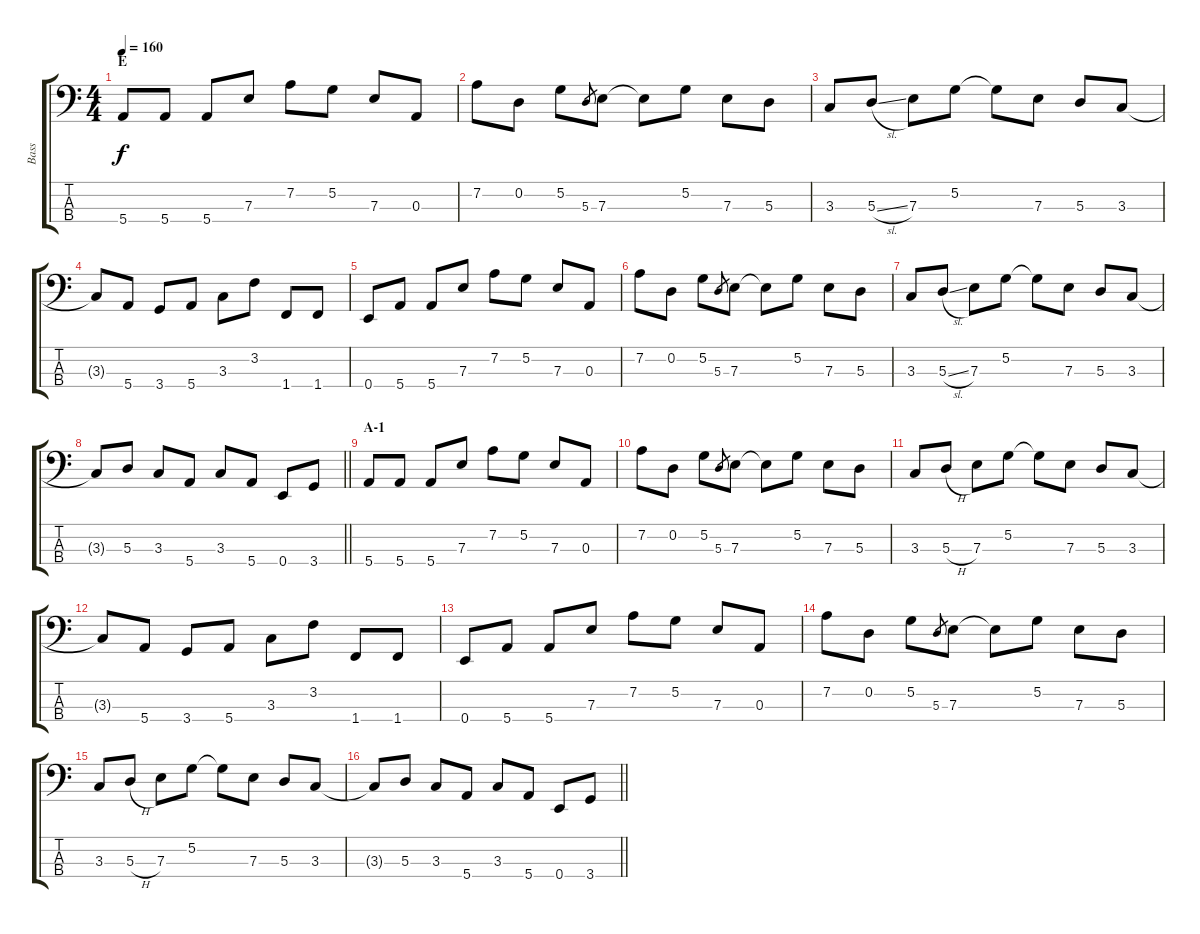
\track ("Bass" "Bass") {instrument electricbasspick}
\staff {score tabs}
\tuning (G2 D2 A1 E1) {hide}
\ts (4 4)
\section ("" "E")
\tempo 160
\clef f4
\ks c
5.4.8{dy f} 5.4.8 5.4.8 7.3.8 7.2.8 5.2.8 7.3.8 0.3.8 |
7.2.8 0.2.8 5.2.8 5.3.8{gr} 7.3.8 7.3{t}.8 5.2.8 7.3.8 5.3.8 |
3.3.8 5.3{sl}.8 7.3.8 5.2.8 5.2{t}.8 7.3.8 5.3.8 3.3.8 |
3.3{t}.8 5.4.8 3.4.8 5.4.8 3.3.8 3.2.8 1.4.8 1.4.8 |
0.4.8 5.4.8 5.4.8 7.3.8 7.2.8 5.2.8 7.3.8 0.3.8 |
7.2.8 0.2.8 5.2.8 5.3.8{gr} 7.3.8 7.3{t}.8 5.2.8 7.3.8 5.3.8 |
3.3.8 5.3{sl}.8 7.3.8 5.2.8 5.2{t}.8 7.3.8 5.3.8 3.3.8 |
\barLineRight lightlight
3.3{t}.8 5.3.8 3.3.8 5.4.8 3.3.8 5.4.8 0.4.8 3.4.8 |
\section ("" "A-1")
5.4.8 5.4.8 5.4.8 7.3.8 7.2.8 5.2.8 7.3.8 0.3.8 |
7.2.8 0.2.8 5.2.8 5.3.8{gr} 7.3.8 7.3{t}.8 5.2.8 7.3.8 5.3.8 |
3.3.8 5.3{h}.8 7.3.8 5.2.8 5.2{t}.8 7.3.8 5.3.8 3.3.8 |
3.3{t}.8 5.4.8 3.4.8 5.4.8 3.3.8 3.2.8 1.4.8 1.4.8 |
0.4.8 5.4.8 5.4.8 7.3.8 7.2.8 5.2.8 7.3.8 0.3.8 |
7.2.8 0.2.8 5.2.8 5.3.8{gr} 7.3.8 7.3{t}.8 5.2.8 7.3.8 5.3.8 |
3.3.8 5.3{h}.8 7.3.8 5.2.8 5.2{t}.8 7.3.8 5.3.8 3.3.8 |
\barLineRight lightlight
3.3{t}.8 5.3.8 3.3.8 5.4.8 3.3.8 5.4.8 0.4.8 3.4.8
